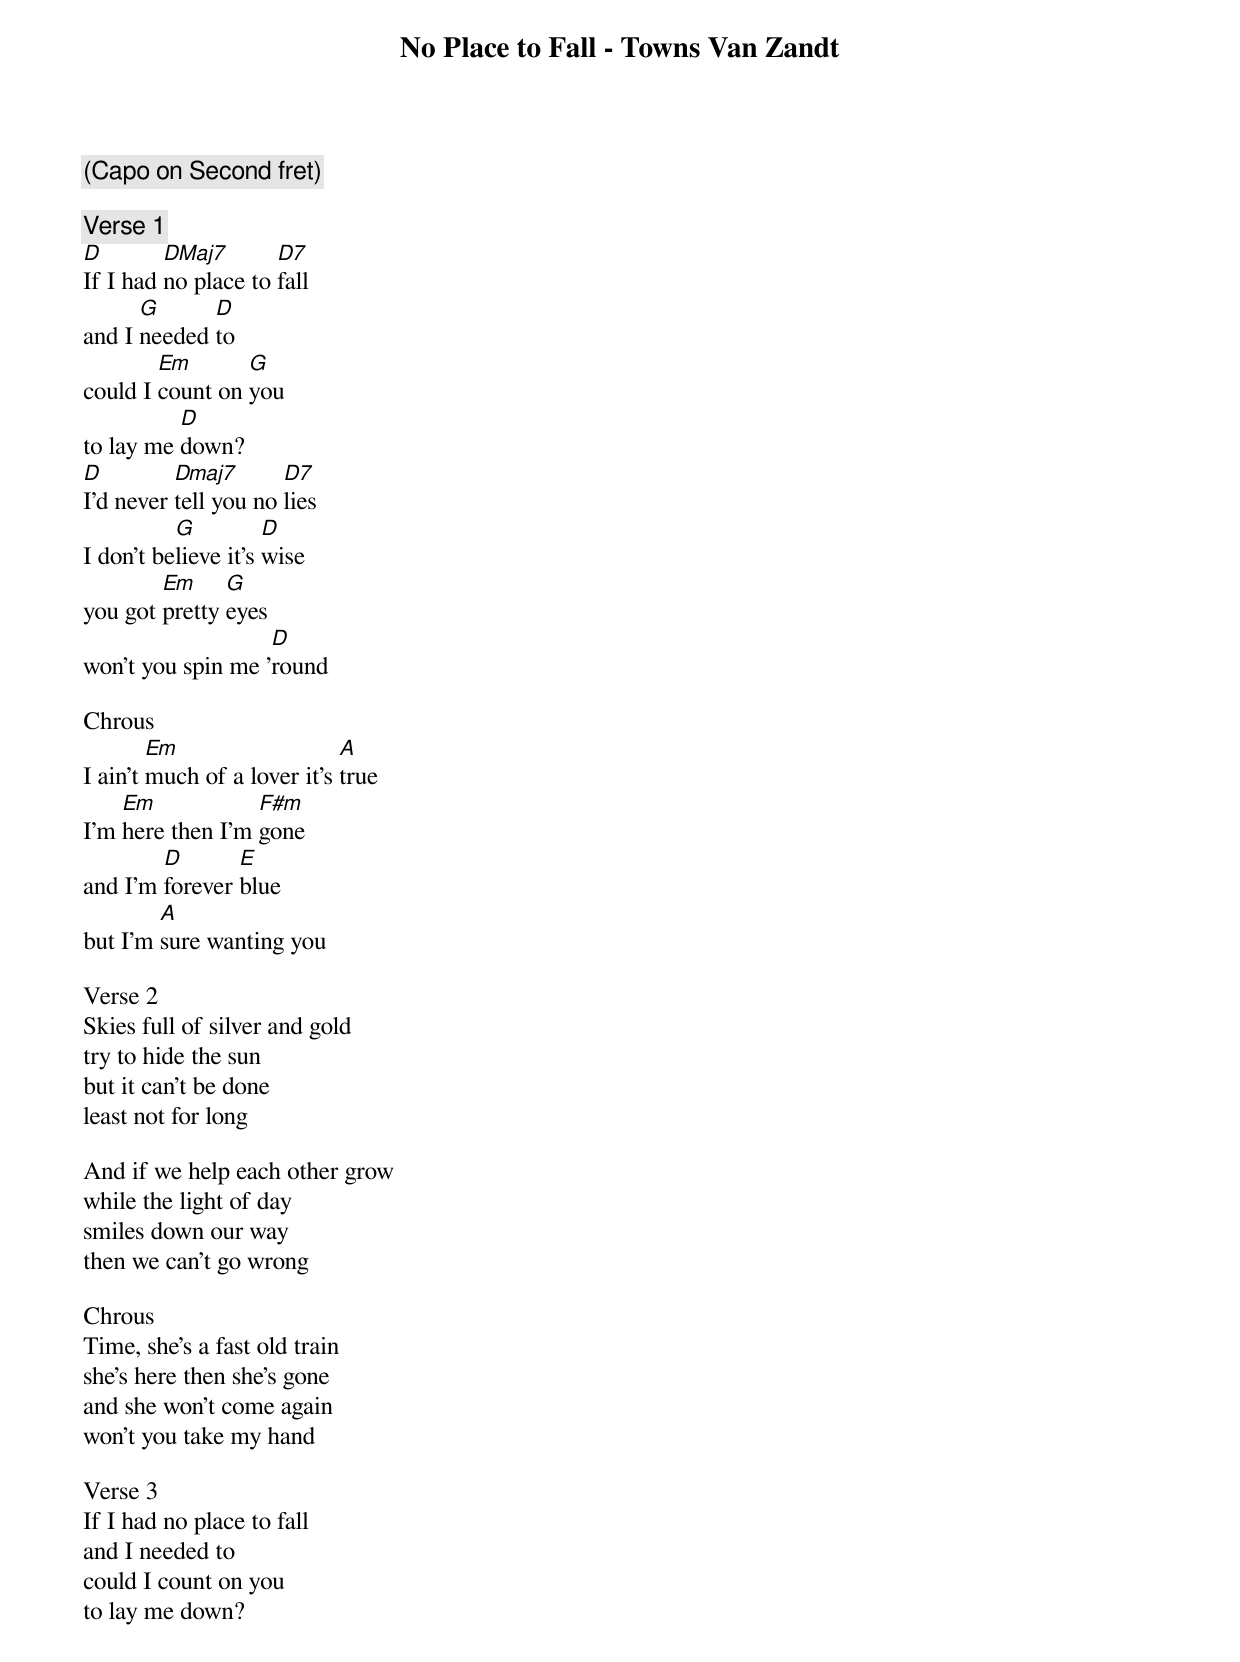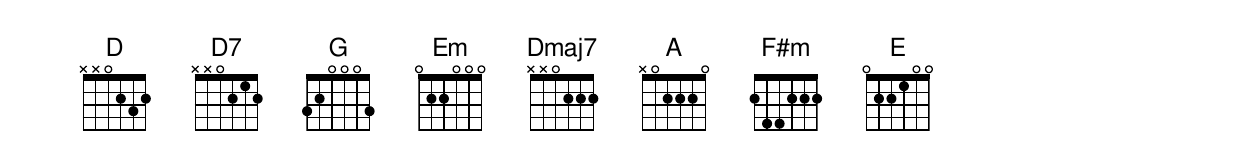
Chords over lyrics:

No Place to Fall - Towns Van Zandt

(Capo on Second fret)

Verse 1
D        DMaj7       D7
If I had no place to fall
      G      D
and I needed to
        Em       G
could I count on you
          D
to lay me down?
D         Dmaj7       D7
I'd never tell you no lies
          G          D
I don't believe it's wise
        Em     G
you got pretty eyes
                   D
won't you spin me 'round

Chrous
        Em                   A
I ain't much of a lover it's true
    Em            F#m
I'm here then I'm gone
        D       E
and I'm forever blue
        A
but I'm sure wanting you

Verse 2
Skies full of silver and gold
try to hide the sun
but it can't be done
least not for long

And if we help each other grow
while the light of day
smiles down our way
then we can't go wrong

Chrous
Time, she's a fast old train
she's here then she's gone
and she won't come again
won't you take my hand

Verse 3
If I had no place to fall
and I needed to
could I count on you
to lay me down?
